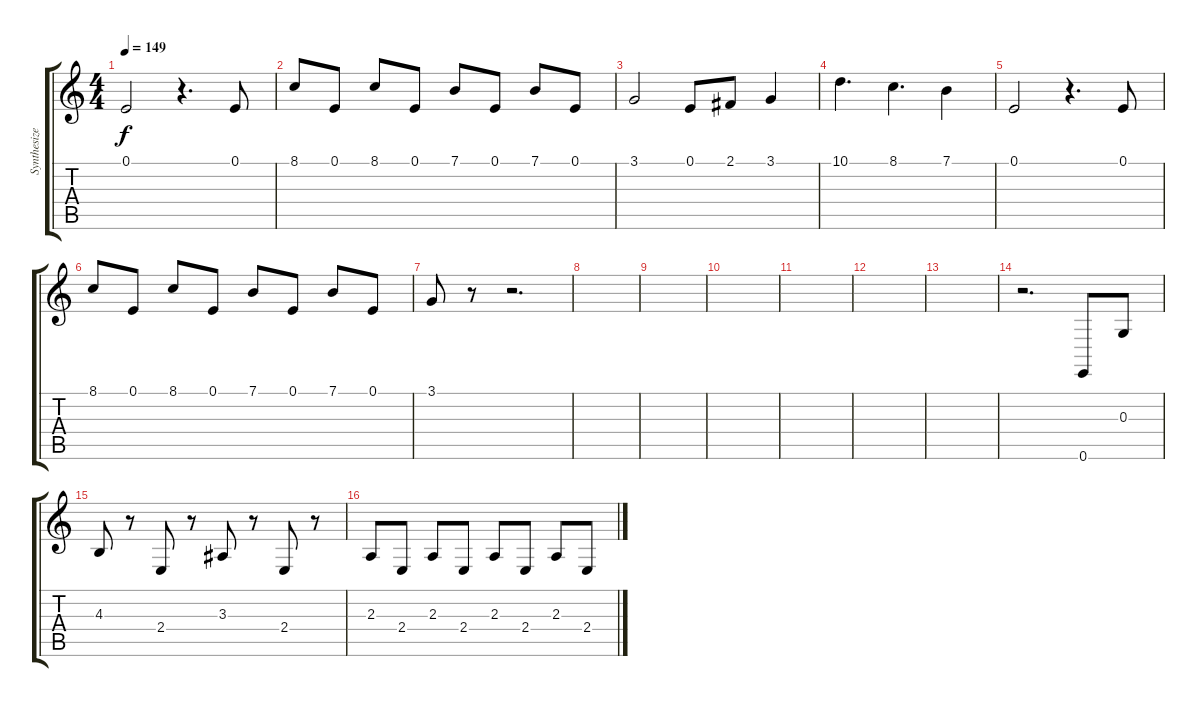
\track ("Synthesizer" "Synthesize") {instrument electricgrandpiano}
\staff {score tabs}
\tuning (E4 B3 G3 D3 A2 E2) {hide}
\ts (4 4)
\tempo 149
\clef g2
\ks c
0.1.2{dy f} r.4{d} 0.1.8 |
8.1.8 0.1.8 8.1.8 0.1.8 7.1.8 0.1.8 7.1.8 0.1.8 |
3.1.2 0.1.8 2.1.8 3.1.4 |
10.1.4{d} 8.1.4{d} 7.1.4 |
0.1.2 r.4{d} 0.1.8 |
8.1.8 0.1.8 8.1.8 0.1.8 7.1.8 0.1.8 7.1.8 0.1.8 |
3.1.8 r.8 r.2{d} |
|
|
|
|
|
|
r.2{d} 0.6.8{volume 8 instrument lead1square} 0.3.8 |
4.3.8{volume 16} r.8 2.4.8 r.8 3.3.8 r.8 2.4.8 r.8 |
2.3.8 2.4.8 2.3.8 2.4.8 2.3.8 2.4.8 2.3.8 2.4.8
